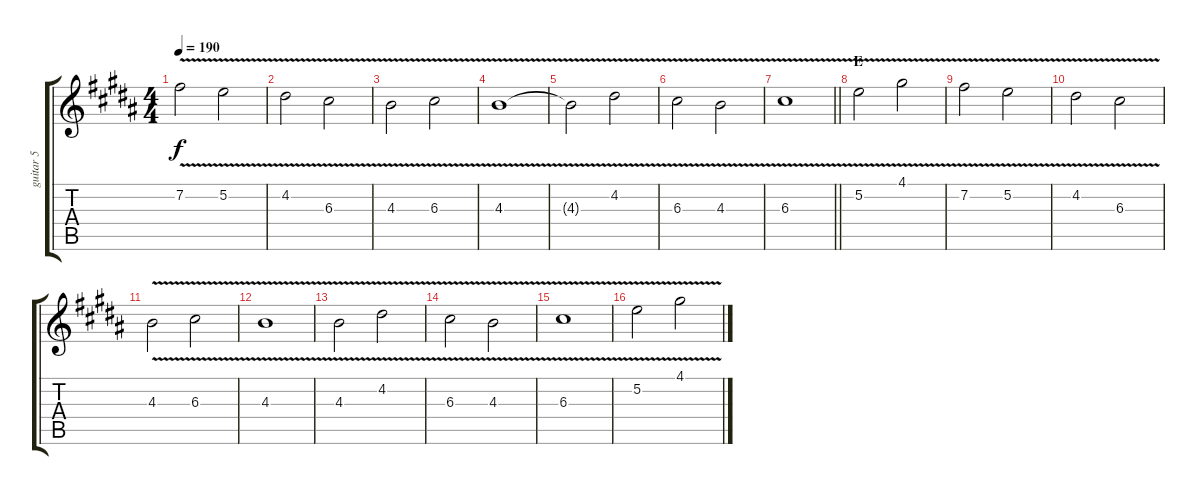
\track ("guitar 5" "guitar 5") {instrument overdrivenguitar}
\staff {score tabs}
\tuning (E4 B3 G3 D3 A2 E2) {hide}
\ts (4 4)
\tempo 190
\clef g2
\ks b
7.2{v}.2{dy f} 5.2{v}.2 |
4.2{v}.2 6.3{v}.2 |
4.3{v}.2 6.3{v}.2 |
4.3{v}.1 |
4.3{t}.2 4.2{v}.2 |
6.3{v}.2 4.3{v}.2 |
\barLineRight lightlight
6.3{v}.1 |
\section ("" "E")
5.2{v}.2 4.1{v}.2 |
7.2{v}.2 5.2{v}.2 |
4.2{v}.2 6.3{v}.2 |
4.3{v}.2 6.3{v}.2 |
4.3{v}.1 |
4.3{v}.2 4.2{v}.2 |
6.3{v}.2 4.3{v}.2 |
6.3{v}.1 |
5.2{v}.2 4.1{v}.2
